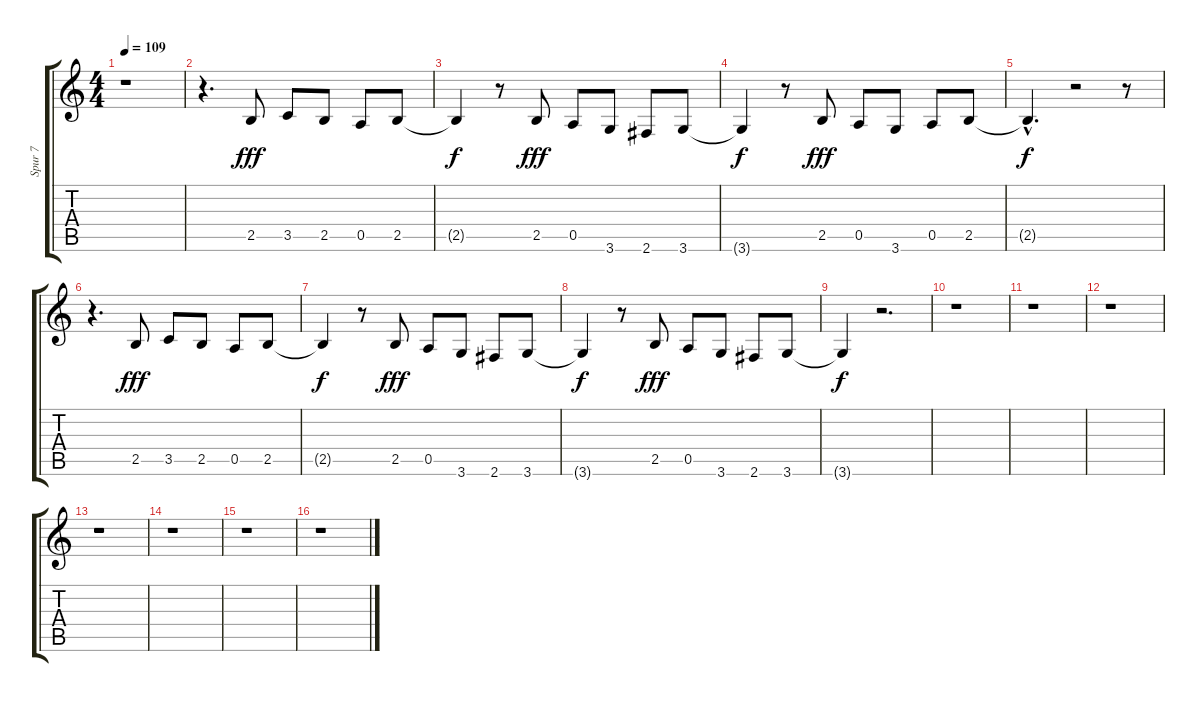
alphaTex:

\track ("Spur 7" "Spur 7") {instrument electricguitarjazz}
\staff {score tabs}
\tuning (E4 B3 G3 D3 A2 E2) {hide}
\ts (4 4)
\tempo 109
\clef g2
\ks c
r.1{dy fff} |
r.4{d} 2.5.8 3.5.8 2.5.8 0.5.8 2.5.8 |
2.5{t}.4{dy f} r.8 2.5.8{dy fff} 0.5.8 3.6.8 2.6.8 3.6.8 |
3.6{t}.4{dy f} r.8 2.5.8{dy fff} 0.5.8 3.6.8 0.5.8 2.5.8 |
2.5{hac t}.4{d dy f} r.2 r.8 |
r.4{d} 2.5.8{dy fff} 3.5.8 2.5.8 0.5.8 2.5.8 |
2.5{t}.4{dy f} r.8 2.5.8{dy fff} 0.5.8 3.6.8 2.6.8 3.6.8 |
3.6{t}.4{dy f} r.8 2.5.8{dy fff} 0.5.8 3.6.8 2.6.8 3.6.8 |
3.6{t}.4{dy f} r.2{d} |
r.1 |
r.1 |
r.1 |
r.1 |
r.1 |
r.1 |
r.1
